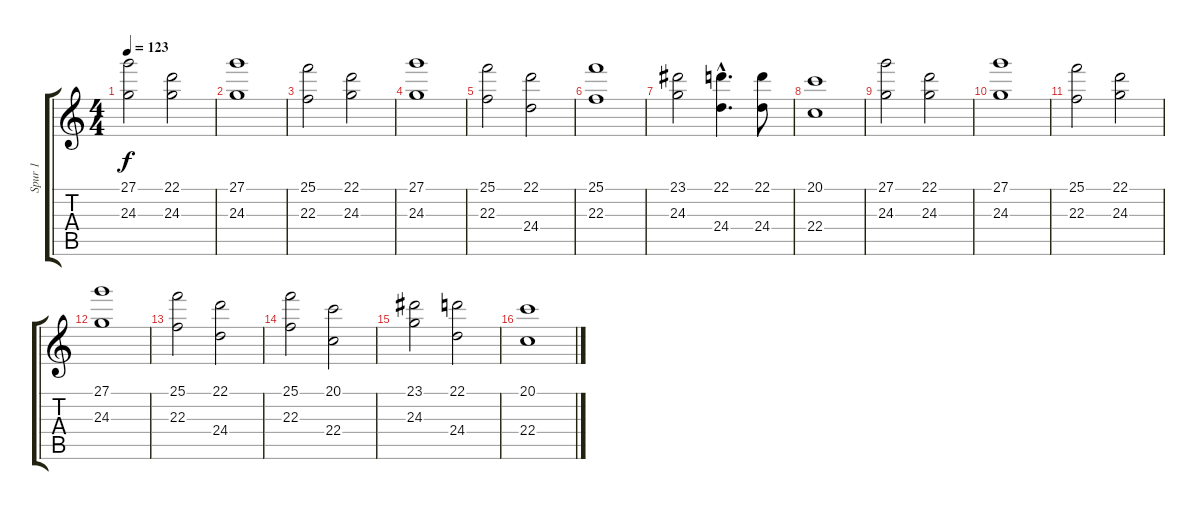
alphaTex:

\track ("Spur 1" "Spur 1") {instrument fx1rain}
\staff {score tabs}
\tuning (E4 B3 G3 D3 A2 E2) {hide}
\ts (4 4)
\tempo 123
\clef g2
\ks c
(27.1 24.3).2{dy f} (22.1 24.3).2 |
(27.1 24.3).1 |
(25.1 22.3).2 (22.1 24.3).2 |
(27.1 24.3).1 |
(25.1 22.3).2 (22.1 24.4).2 |
(25.1 22.3).1 |
(23.1 24.3).2 (22.1{hac} 24.4{hac}).4{d} (22.1 24.4).8 |
(20.1 22.4).1 |
(27.1 24.3).2 (22.1 24.3).2 |
(27.1 24.3).1 |
(25.1 22.3).2 (22.1 24.3).2 |
(27.1 24.3).1 |
(25.1 22.3).2 (22.1 24.4).2 |
(25.1 22.3).2 (20.1 22.4).2 |
(23.1 24.3).2 (22.1 24.4).2 |
(20.1 22.4).1
